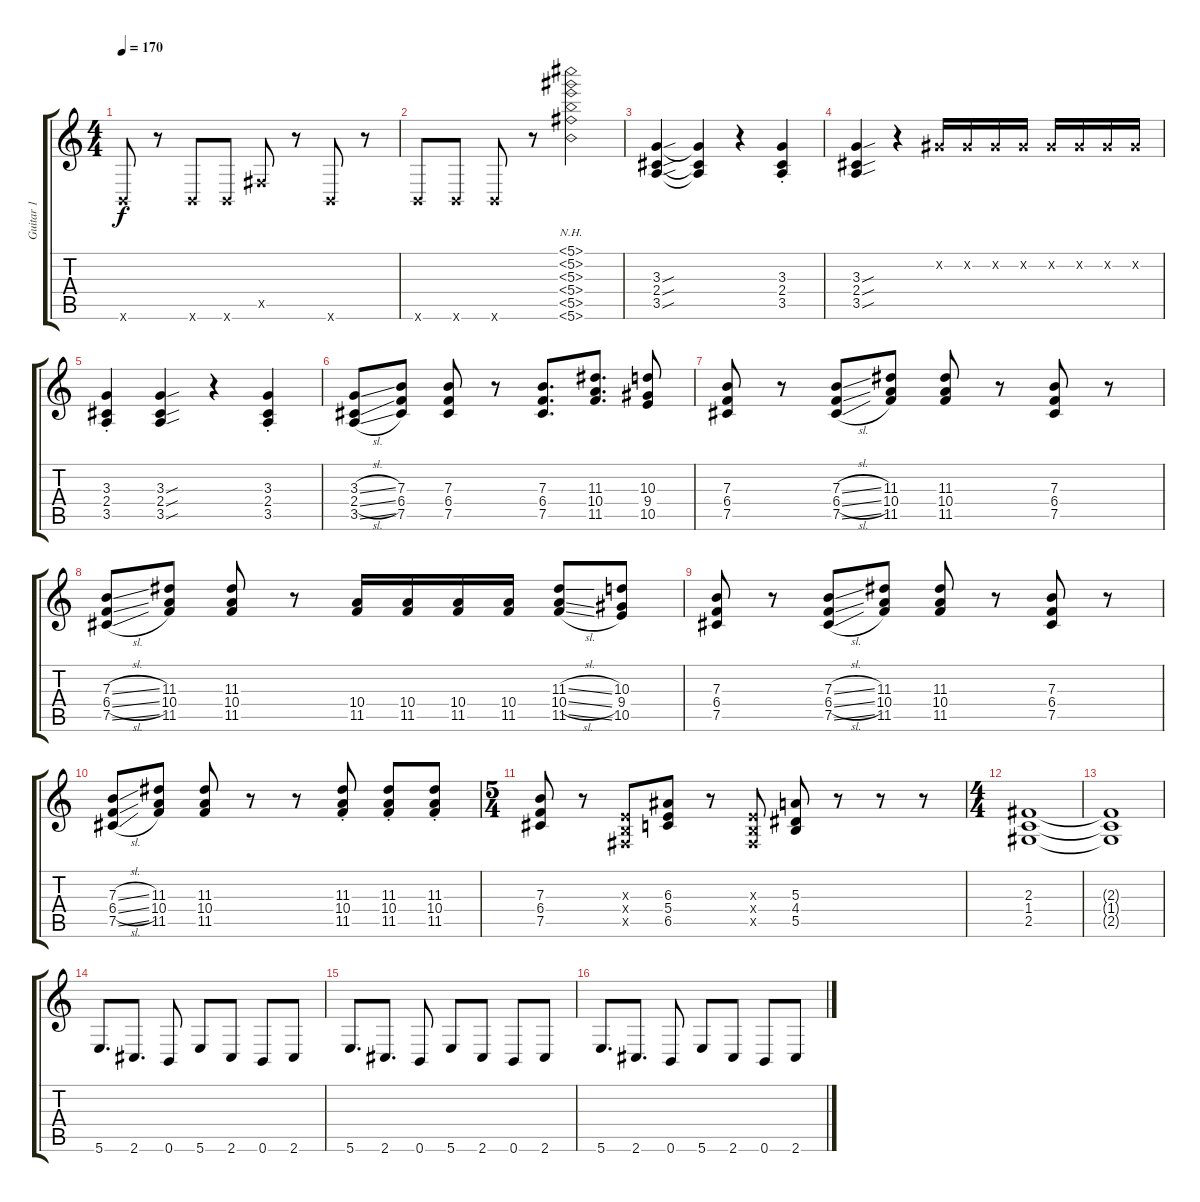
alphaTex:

\track ("Guitar 1" "Guitar 1") {instrument overdrivenguitar}
\staff {score tabs}
\tuning (Db4 Ab3 E3 B2 Gb2 B1) {hide}
\ts (4 4)
\tempo 170
\clef g2
\ks c
0.6{x}.8{dy f} r.8 0.6{x}.8 0.6{x}.8 0.5{x}.8 r.8 0.6{x}.8 r.8 |
0.6{x}.8 0.6{x}.8 0.6{x}.8 r.8 (5.1{nh} 5.2{nh} 5.3{nh} 5.4{nh} 5.5{nh} 5.6{nh}).2 |
(3.3{sou} 2.4{sou} 3.5{sou}).4 (3.3{t} 2.4{t} 3.5{t}).4 r.4 (3.3{st} 2.4{st} 3.5{st}).4 |
(3.3{sou} 2.4{sou} 3.5{sou}).4 r.4 0.2{x}.16 0.2{x}.16 0.2{x}.16 0.2{x}.16 0.2{x}.16 0.2{x}.16 0.2{x}.16 0.2{x}.16 |
(3.3{st} 2.4{st} 3.5{st}).4 (3.3{sou} 2.4{sou} 3.5{sou}).4 r.4 (3.3{st} 2.4{st} 3.5{st}).4 |
(3.3{sl} 2.4{sl} 3.5{sl}).8 (7.3 6.4 7.5).8 (7.3 6.4 7.5).8 r.8 (7.3 6.4 7.5).8{d} (11.3 10.4 11.5).8{d} (10.3 9.4 10.5).8 |
(7.3 6.4 7.5).8 r.8 (7.3{sl} 6.4{sl} 7.5{sl}).8 (11.3 10.4 11.5).8 (11.3 10.4 11.5).8 r.8 (7.3 6.4 7.5).8 r.8 |
(7.3{sl} 6.4{sl} 7.5{sl}).8 (11.3 10.4 11.5).8 (11.3 10.4 11.5).8 r.8 (10.4 11.5).16 (10.4 11.5).16 (10.4 11.5).16 (10.4 11.5).16 (11.3{sl} 10.4{sl} 11.5{sl}).8 (10.3 9.4 10.5).8 |
(7.3 6.4 7.5).8 r.8 (7.3{sl} 6.4{sl} 7.5{sl}).8 (11.3 10.4 11.5).8 (11.3 10.4 11.5).8 r.8 (7.3 6.4 7.5).8 r.8 |
(7.3{sl} 6.4{sl} 7.5{sl}).8 (11.3 10.4 11.5).8 (11.3 10.4 11.5).8 r.8 r.8 (11.3{st} 10.4{st} 11.5{st}).8 (11.3{st} 10.4{st} 11.5{st}).8 (11.3{st} 10.4{st} 11.5{st}).8 |
\ts (5 4)
(7.3 6.4 7.5).8 r.8 (0.3{x} 0.4{x} 0.5{x}).8 (6.3 5.4 6.5).8 r.8 (0.3{x} 0.4{x} 0.5{x}).8 (5.3 4.4 5.5).8 r.8 r.8 r.8 |
\ts (4 4)
(2.3 1.4 2.5).1 |
(2.3{t} 1.4{t} 2.5{t}).1 |
5.6.8{d} 2.6.8{d} 0.6.8 5.6.8 2.6.8 0.6.8 2.6.8 |
5.6.8{d} 2.6.8{d} 0.6.8 5.6.8 2.6.8 0.6.8 2.6.8 |
5.6.8{d} 2.6.8{d} 0.6.8 5.6.8 2.6.8 0.6.8 2.6.8
